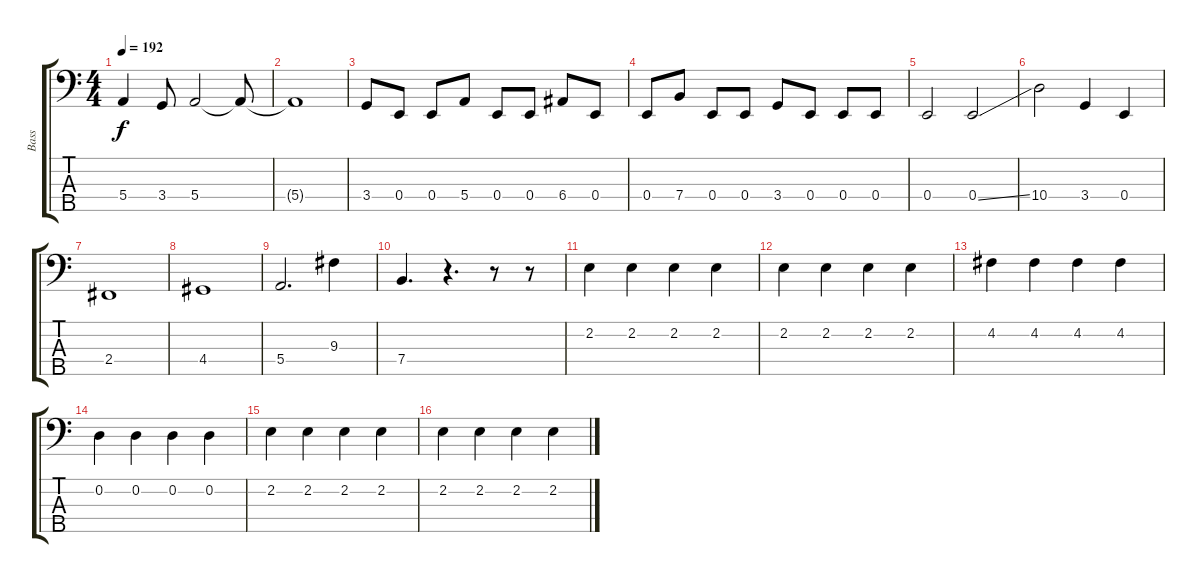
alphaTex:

\track ("Bass" "Bass") {instrument electricbassfinger}
\staff {score tabs}
\tuning (G2 D2 A1 E1 B0) {hide}
\ts (4 4)
\tempo 192
\clef f4
\ks c
5.4.4{dy f} 3.4.8 5.4.2 5.4{t}.8 |
5.4{t}.1 |
3.4.8 0.4.8 0.4.8 5.4.8 0.4.8 0.4.8 6.4.8 0.4.8 |
0.4.8 7.4.8 0.4.8 0.4.8 3.4.8 0.4.8 0.4.8 0.4.8 |
0.4.2 0.4{ss}.2 |
10.4.2 3.4.4 0.4.4 |
2.4.1 |
4.4.1 |
5.4.2{d} 9.3.4 |
7.4.4{d} r.4{d} r.8 r.8 |
2.2.4 2.2.4 2.2.4 2.2.4 |
2.2.4 2.2.4 2.2.4 2.2.4 |
4.2.4 4.2.4 4.2.4 4.2.4 |
0.2.4 0.2.4 0.2.4 0.2.4 |
2.2.4 2.2.4 2.2.4 2.2.4 |
2.2.4 2.2.4 2.2.4 2.2.4
